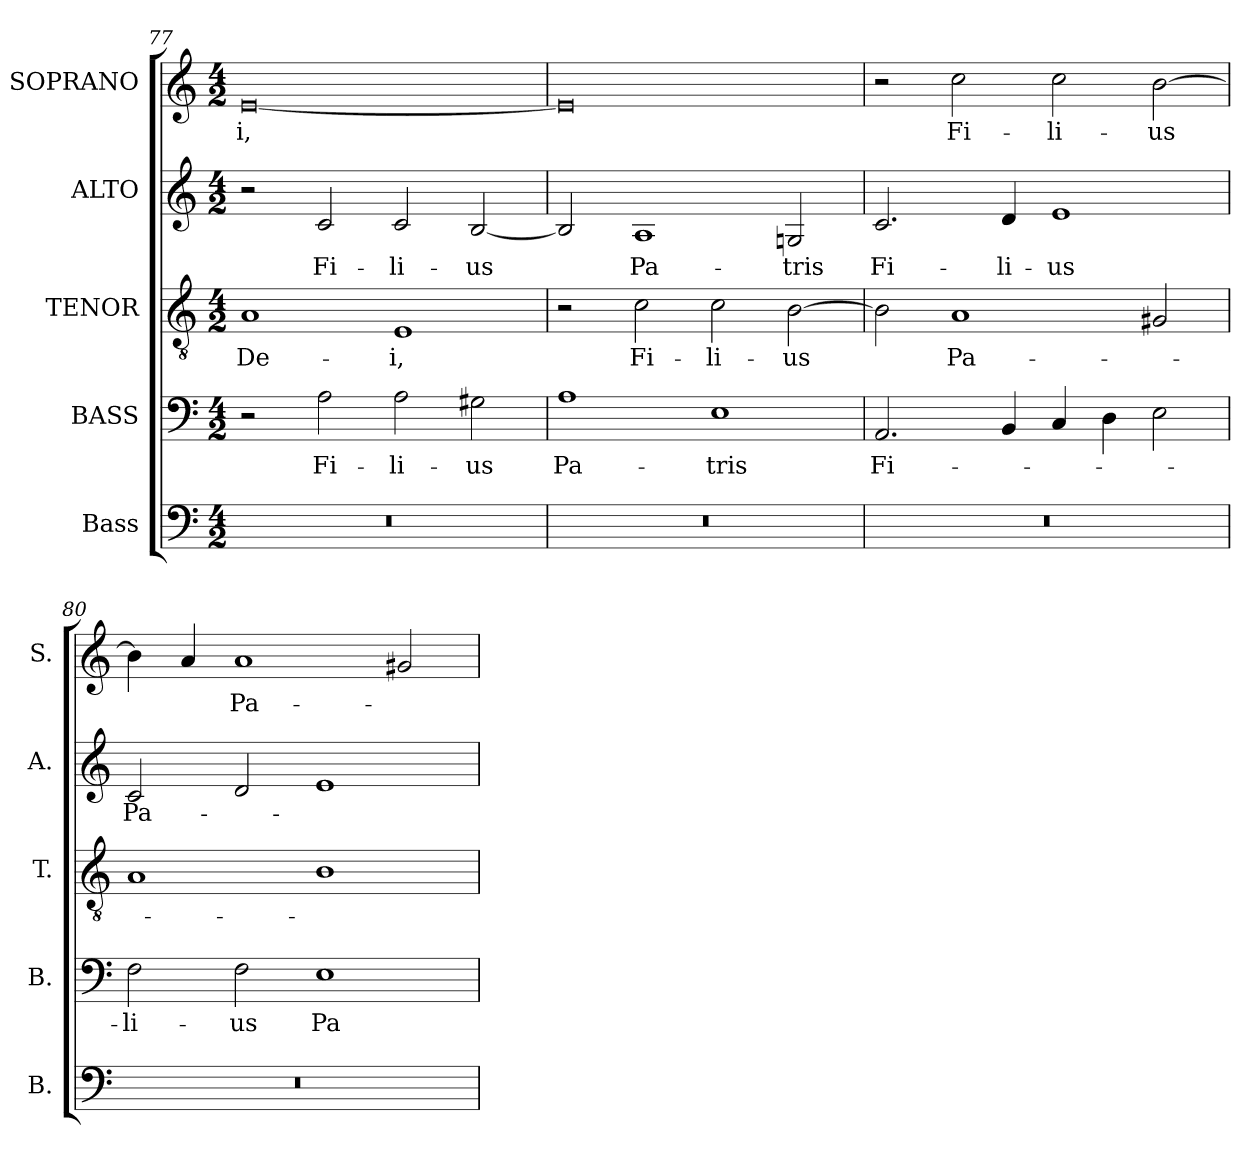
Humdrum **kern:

**kern	**kern	**text	**kern	**text	**kern	**text	**kern	**text
*part5	*part4	*part4	*part3	*part3	*part2	*part2	*part1	*part1
*staff5	*staff4	*staff4	*staff3	*staff3	*staff2	*staff2	*staff1	*staff1
*I"Bass	*I"BASS	*	*I"TENOR	*	*I"ALTO	*	*I"SOPRANO	*
*I'B.	*I'B.	*	*I'T.	*	*I'A.	*	*I'S.	*
*clefF4	*clefF4	*	*clefGv2	*	*clefG2	*	*clefG2	*
*	*	*	*ITrd7c12	*	*	*	*	*
*k[]	*k[]	*	*k[]	*	*k[]	*	*k[]	*
*C:	*C:	*	*C:	*	*C:	*	*C:	*
*M4/2	*M4/2	*	*M4/2	*	*M4/2	*	*M4/2	*
=77	=77	=77	=77	=77	=77	=77	=77	=77
!LO:N:vis=1	!	!	!	!	!	!	!	!
!	!	!	!	!LO:LY:b:color=#000000	!	!	!	!
!	!	!	!	!	!	!	!	!LO:LY:b:color=#000000
0r	2r	.	1AAi	De-	2r	.	[0ei	-i,
!	!	!LO:LY:b:color=#000000	!	!	!	!	!	!
!	!	!	!	!	!	!LO:LY:b:color=#000000	!	!
.	2Ai\	Fi-	.	.	2ci/	Fi-	.	.
!	!	!LO:LY:b:color=#000000	!	!	!	!	!	!
!	!	!	!	!LO:LY:b:color=#000000	!	!	!	!
!	!	!	!	!	!	!LO:LY:b:color=#000000	!	!
.	2Ai\	-li-	1EEi	-i,	2ci/	-li-	.	.
!	!	!LO:LY:b:color=#000000	!	!	!	!	!	!
!	!	!	!	!	!	!LO:LY:b:color=#000000	!	!
.	2G#Xi\	-us	.	.	[2Bi/	-us	.	.
=78	=78	=78	=78	=78	=78	=78	=78	=78
!LO:N:vis=1	!	!	!	!	!	!	!	!
!	!	!LO:LY:b:color=#000000	!	!	!	!	!	!
0r	1Ai	Pa-	2r	.	2Bi/]	.	0ei]	.
!	!	!	!	!LO:LY:b:color=#000000	!	!	!	!
!	!	!	!	!	!	!LO:LY:b:color=#000000	!	!
.	.	.	2Ci\	Fi-	1Ai	Pa-	.	.
!	!	!LO:LY:b:color=#000000	!	!	!	!	!	!
!	!	!	!	!LO:LY:b:color=#000000	!	!	!	!
.	1Ei	-tris	2Ci\	-li-	.	.	.	.
!	!	!	!	!LO:LY:b:color=#000000	!	!	!	!
!	!	!	!	!	!	!LO:LY:b:color=#000000	!	!
.	.	.	[2BBi\	-us	2Gni/	-tris	.	.
=79	=79	=79	=79	=79	=79	=79	=79	=79
!LO:N:vis=1	!	!	!	!	!	!	!	!
!	!	!LO:LY:b:color=#000000	!	!	!	!	!	!
!	!	!	!	!	!	!LO:LY:b:color=#000000	!	!
0r	2.AAi/	Fi-	2BBi\]	.	2.ci/	Fi-	2r	.
!	!	!	!	!LO:LY:b:color=#000000	!	!	!	!
!	!	!	!	!	!	!	!	!LO:LY:b:color=#000000
.	.	.	1AAi	Pa-	.	.	2cci\	Fi-
!	!	!	!	!	!	!LO:LY:b:color=#000000	!	!
.	4BBi/	.	.	.	4di/	-li-	.	.
!	!	!	!	!	!	!LO:LY:b:color=#000000	!	!
!	!	!	!	!	!	!	!	!LO:LY:b:color=#000000
.	4Ci/	.	.	.	1ei	-us	2cci\	-li-
.	4Di\	.	.	.	.	.	.	.
!	!	!	!	!	!	!	!	!LO:LY:b:color=#000000
.	2Ei\	.	2GG#Xi/	.	.	.	[2bi\	-us
!!LO:PB:g=z
=80	=80	=80	=80	=80	=80	=80	=80	=80
!LO:N:vis=1	!	!	!	!	!	!	!	!
!	!	!LO:LY:b:color=#000000	!	!	!	!	!	!
!	!	!	!	!	!	!LO:LY:b:color=#000000	!	!
0r	2Fi\	-li-	1AAi	.	2ci/	Pa-	4bi\]	.
.	.	.	.	.	.	.	4ai/	.
!	!	!LO:LY:b:color=#000000	!	!	!	!	!	!
!	!	!	!	!	!	!	!	!LO:LY:b:color=#000000
.	2Fi\	-us	.	.	2di/	.	1ai	Pa-
!	!	!LO:LY:b:color=#000000	!	!	!	!	!	!
.	1Ei	Pa-	1BBi	.	1ei	.	.	.
.	.	.	.	.	.	.	2g#Xi/	.
=	=	=	=	=	=	=	=	=
*-	*-	*-	*-	*-	*-	*-	*-	*-
